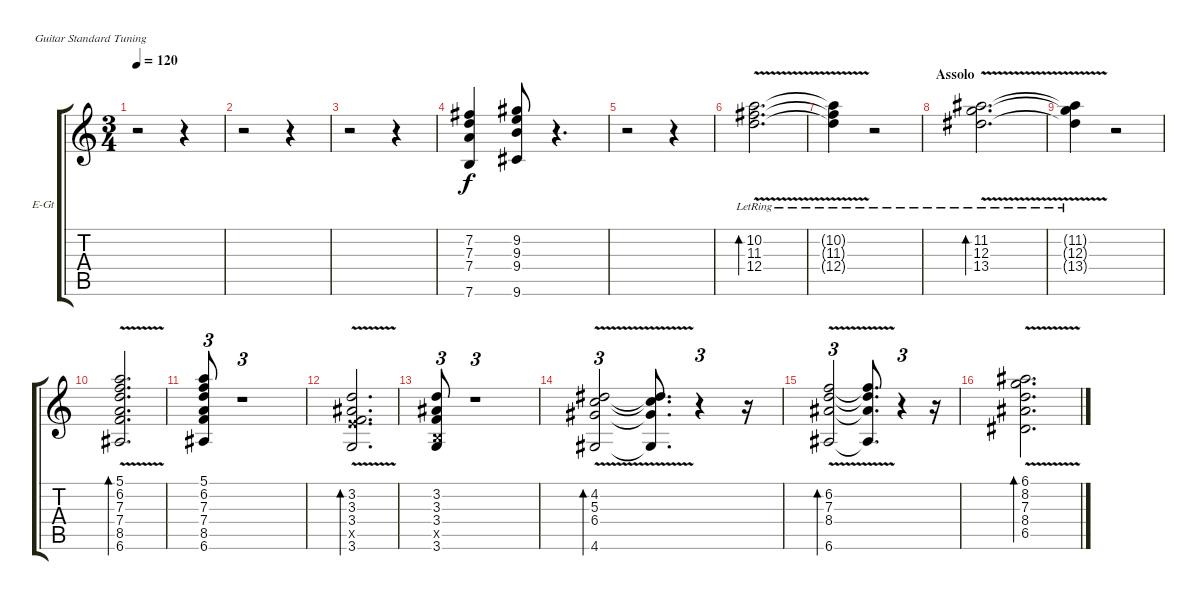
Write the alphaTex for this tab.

\bracketExtendMode groupsimilarinstruments
\firstSystemTrackNameOrientation horizontal
\otherSystemsTrackNameOrientation horizontal
\track ("Guitar" "E-Gt") {instrument distortionguitar}
\staff {score tabs}
\tuning (E4 B3 G3 D3 A2 E2)
\ts (3 4)
\tempo 120
\clef g2
\ks c
r.2{dy f} r.4 |
r.2 r.4 |
r.2 r.4 |
(7.2 7.3 7.4 7.6).4 (9.2 9.3 9.4 9.6).8 r.4{d} |
r.2 r.4 |
(10.2{v} 11.3{v lr} 12.4{v}).2{d bd 480} |
(10.2{v t} 11.3{v lr t} 12.4{v t}).4 r.2 |
\section ("" "Assolo")
(11.2{v} 12.3{v lr} 13.4{v}).2{d bd 480} |
(11.2{v t} 12.3{v lr t} 13.4{v t}).4 r.2 |
(5.1{v} 6.2{v} 7.3{v} 7.4 8.5 6.6).2{d bd 60} |
(5.1 6.2 7.3 7.4 8.5 6.6).8{tu (3 2)} r.1{tu (3 2)} |
(3.2{v} 3.3{v} 3.4 7.5{x} 3.6).2{d bd 120} |
(3.2 3.3 3.4 2.5{x} 3.6).8{tu (3 2)} r.1{tu (3 2)} |
(4.2{v} 5.3{v} 6.4{v} 4.6).2{tu (3 2) bd 120} (4.2{v t} 5.3{v t} 6.4{v t} 4.6{t}).8{d} r.4{tu (3 2)} r.16 |
(6.2{v} 7.3{v} 8.4{v} 6.6).2{tu (3 2) bd 60} (6.2{v t} 7.3{v t} 8.4{v t} 6.6{t}).8{d} r.4{tu (3 2)} r.16 |
(6.1{v} 8.2{v} 7.3{v} 8.4 6.5).2{d bd 120}
